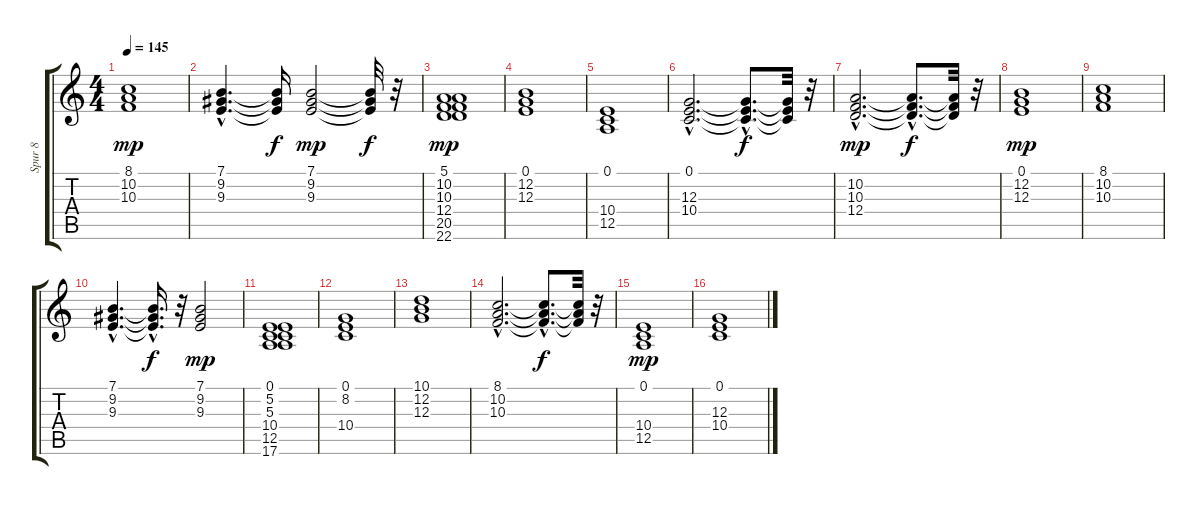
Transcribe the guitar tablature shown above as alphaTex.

\track ("Spur 8" "Spur 8") {instrument synthstrings2}
\staff {score tabs}
\tuning (E4 B3 G3 D3 A2 E2) {hide}
\ts (4 4)
\tempo 145
\clef g2
\ks c
(8.1 10.2 10.3).1{dy mp} |
(7.1{hac} 9.2{hac} 9.3{hac}).4{d} (7.1{t} 9.2{t} 9.3{t}).16{dy f} (7.1 9.2 9.3).2{dy mp} (7.1{t} 9.2{t} 9.3{t}).32{dy f} r.32 |
(5.1 10.2 10.3 12.4 20.5 22.6).1{dy mp} |
(0.1 12.2 12.3).1 |
(0.1 10.4 12.5).1 |
(0.1{hac} 12.3{hac} 10.4{hac}).2{d} (0.1{hac t} 12.3{hac t} 10.4{hac t}).8{d dy f} (0.1{t} 12.3{t} 10.4{t}).32 r.32 |
(10.2{hac} 10.3{hac} 12.4{hac}).2{d dy mp} (10.2{hac t} 10.3{hac t} 12.4{hac t}).8{d dy f} (10.2{t} 10.3{t} 12.4{t}).32 r.32 |
(0.1 12.2 12.3).1{dy mp} |
(8.1 10.2 10.3).1 |
(7.1{hac} 9.2{hac} 9.3{hac}).4{d} (7.1{hac t} 9.2{hac t} 9.3{hac t}).16{d dy f} r.32 (7.1 9.2 9.3).2{dy mp} |
(0.1 5.2 5.3 10.4 12.5 17.6).1 |
(0.1 8.2 10.4).1 |
(10.1 12.2 12.3).1 |
(8.1{hac} 10.2{hac} 10.3{hac}).2{d} (8.1{hac t} 10.2{hac t} 10.3{hac t}).8{d dy f} (8.1{t} 10.2{t} 10.3{t}).32 r.32 |
(0.1 10.4 12.5).1{dy mp} |
(0.1 12.3 10.4).1
